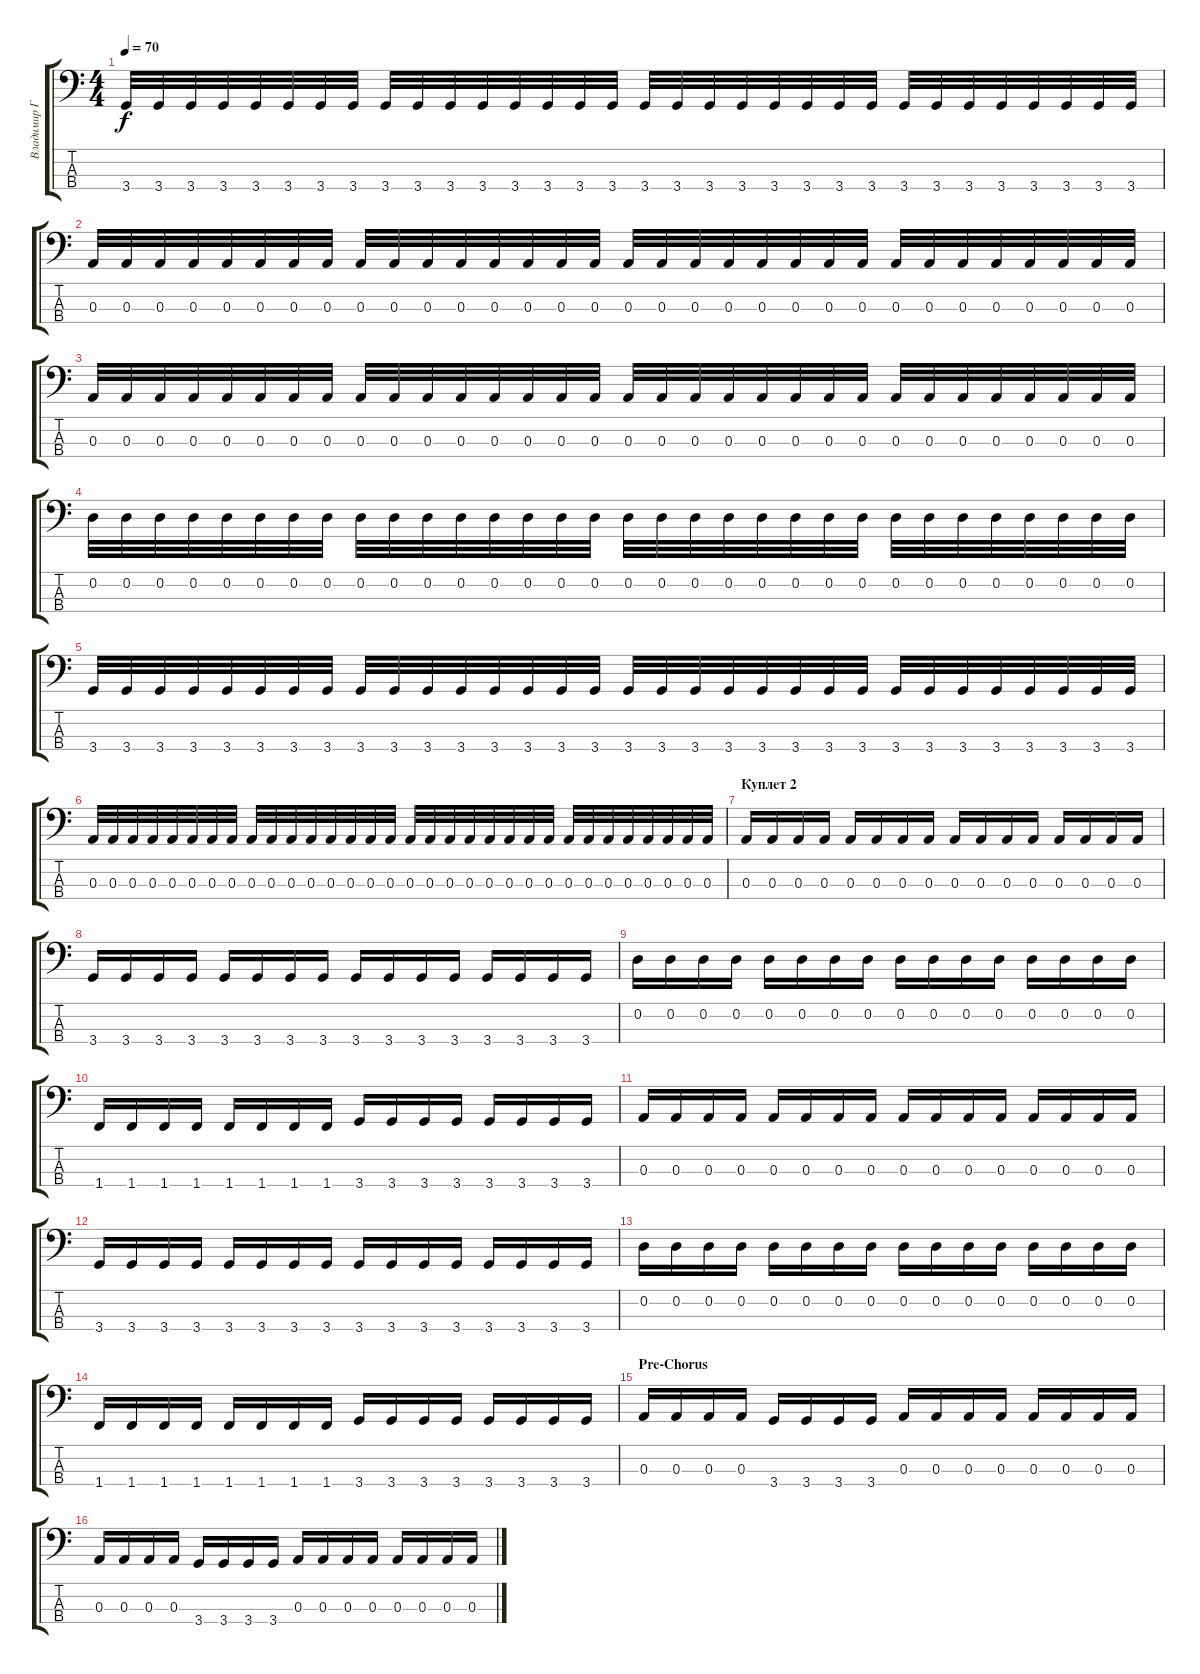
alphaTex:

\track ("Владимир Гарбуз" "Владимир Г") {instrument electricbassfinger}
\staff {score tabs}
\tuning (G2 D2 A1 E1) {hide}
\ts (4 4)
\tempo 70
\clef f4
\ks c
3.4.32{dy f} 3.4.32 3.4.32 3.4.32 3.4.32 3.4.32 3.4.32 3.4.32 3.4.32 3.4.32 3.4.32 3.4.32 3.4.32 3.4.32 3.4.32 3.4.32 3.4.32 3.4.32 3.4.32 3.4.32 3.4.32 3.4.32 3.4.32 3.4.32 3.4.32 3.4.32 3.4.32 3.4.32 3.4.32 3.4.32 3.4.32 3.4.32 |
0.3.32 0.3.32 0.3.32 0.3.32 0.3.32 0.3.32 0.3.32 0.3.32 0.3.32 0.3.32 0.3.32 0.3.32 0.3.32 0.3.32 0.3.32 0.3.32 0.3.32 0.3.32 0.3.32 0.3.32 0.3.32 0.3.32 0.3.32 0.3.32 0.3.32 0.3.32 0.3.32 0.3.32 0.3.32 0.3.32 0.3.32 0.3.32 |
0.3.32 0.3.32 0.3.32 0.3.32 0.3.32 0.3.32 0.3.32 0.3.32 0.3.32 0.3.32 0.3.32 0.3.32 0.3.32 0.3.32 0.3.32 0.3.32 0.3.32 0.3.32 0.3.32 0.3.32 0.3.32 0.3.32 0.3.32 0.3.32 0.3.32 0.3.32 0.3.32 0.3.32 0.3.32 0.3.32 0.3.32 0.3.32 |
0.2.32 0.2.32 0.2.32 0.2.32 0.2.32 0.2.32 0.2.32 0.2.32 0.2.32 0.2.32 0.2.32 0.2.32 0.2.32 0.2.32 0.2.32 0.2.32 0.2.32 0.2.32 0.2.32 0.2.32 0.2.32 0.2.32 0.2.32 0.2.32 0.2.32 0.2.32 0.2.32 0.2.32 0.2.32 0.2.32 0.2.32 0.2.32 |
3.4.32 3.4.32 3.4.32 3.4.32 3.4.32 3.4.32 3.4.32 3.4.32 3.4.32 3.4.32 3.4.32 3.4.32 3.4.32 3.4.32 3.4.32 3.4.32 3.4.32 3.4.32 3.4.32 3.4.32 3.4.32 3.4.32 3.4.32 3.4.32 3.4.32 3.4.32 3.4.32 3.4.32 3.4.32 3.4.32 3.4.32 3.4.32 |
0.3.32 0.3.32 0.3.32 0.3.32 0.3.32 0.3.32 0.3.32 0.3.32 0.3.32 0.3.32 0.3.32 0.3.32 0.3.32 0.3.32 0.3.32 0.3.32 0.3.32 0.3.32 0.3.32 0.3.32 0.3.32 0.3.32 0.3.32 0.3.32 0.3.32 0.3.32 0.3.32 0.3.32 0.3.32 0.3.32 0.3.32 0.3.32 |
\section ("" "Куплет 2")
0.3.16 0.3.16 0.3.16 0.3.16 0.3.16 0.3.16 0.3.16 0.3.16 0.3.16 0.3.16 0.3.16 0.3.16 0.3.16 0.3.16 0.3.16 0.3.16 |
3.4.16 3.4.16 3.4.16 3.4.16 3.4.16 3.4.16 3.4.16 3.4.16 3.4.16 3.4.16 3.4.16 3.4.16 3.4.16 3.4.16 3.4.16 3.4.16 |
0.2.16 0.2.16 0.2.16 0.2.16 0.2.16 0.2.16 0.2.16 0.2.16 0.2.16 0.2.16 0.2.16 0.2.16 0.2.16 0.2.16 0.2.16 0.2.16 |
1.4.16 1.4.16 1.4.16 1.4.16 1.4.16 1.4.16 1.4.16 1.4.16 3.4.16 3.4.16 3.4.16 3.4.16 3.4.16 3.4.16 3.4.16 3.4.16 |
0.3.16 0.3.16 0.3.16 0.3.16 0.3.16 0.3.16 0.3.16 0.3.16 0.3.16 0.3.16 0.3.16 0.3.16 0.3.16 0.3.16 0.3.16 0.3.16 |
3.4.16 3.4.16 3.4.16 3.4.16 3.4.16 3.4.16 3.4.16 3.4.16 3.4.16 3.4.16 3.4.16 3.4.16 3.4.16 3.4.16 3.4.16 3.4.16 |
0.2.16 0.2.16 0.2.16 0.2.16 0.2.16 0.2.16 0.2.16 0.2.16 0.2.16 0.2.16 0.2.16 0.2.16 0.2.16 0.2.16 0.2.16 0.2.16 |
1.4.16 1.4.16 1.4.16 1.4.16 1.4.16 1.4.16 1.4.16 1.4.16 3.4.16 3.4.16 3.4.16 3.4.16 3.4.16 3.4.16 3.4.16 3.4.16 |
\section ("" "Pre-Chorus")
0.3.16 0.3.16 0.3.16 0.3.16 3.4.16 3.4.16 3.4.16 3.4.16 0.3.16 0.3.16 0.3.16 0.3.16 0.3.16 0.3.16 0.3.16 0.3.16 |
0.3.16 0.3.16 0.3.16 0.3.16 3.4.16 3.4.16 3.4.16 3.4.16 0.3.16 0.3.16 0.3.16 0.3.16 0.3.16 0.3.16 0.3.16 0.3.16
